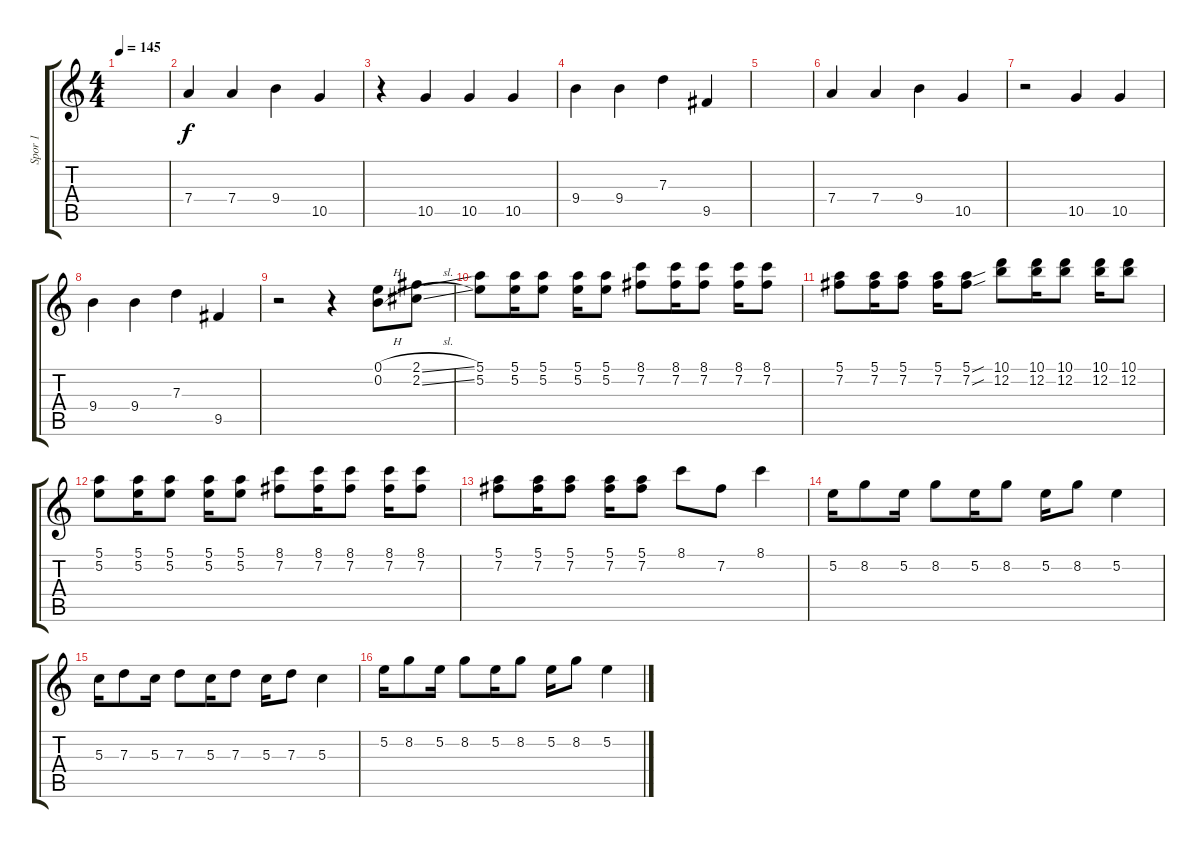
\track ("Spor 1" "Spor 1") {instrument overdrivenguitar}
\staff {score tabs}
\tuning (E4 B3 G3 D3 A2 E2) {hide}
\ts (4 4)
\tempo 145
\clef g2
\ks c
|
7.4.4 7.4.4 9.4.4 10.5.4 |
r.4 10.5.4 10.5.4 10.5.4 |
9.4.4 9.4.4 7.3.4 9.5.4 |
|
7.4.4 7.4.4 9.4.4 10.5.4 |
r.2 10.5.4 10.5.4 |
9.4.4 9.4.4 7.3.4 9.5.4 |
r.2 r.4 (0.1{h} 0.2{h}).8 (2.1{sl} 2.2{sl}).8 |
(5.1 5.2).8 (5.1 5.2).16 (5.1 5.2).8 (5.1 5.2).16 (5.1 5.2).8 (8.1 7.2).8 (8.1 7.2).16 (8.1 7.2).8 (8.1 7.2).16 (8.1 7.2).8 |
(5.1 7.2).8 (5.1 7.2).16 (5.1 7.2).8 (5.1 7.2).16 (5.1{sou} 7.2{sou}).8 (10.1 12.2).8 (10.1 12.2).16 (10.1 12.2).8 (10.1 12.2).16 (10.1 12.2).8 |
(5.1 5.2).8 (5.1 5.2).16 (5.1 5.2).8 (5.1 5.2).16 (5.1 5.2).8 (8.1 7.2).8 (8.1 7.2).16 (8.1 7.2).8 (8.1 7.2).16 (8.1 7.2).8 |
(5.1 7.2).8 (5.1 7.2).16 (5.1 7.2).8 (5.1 7.2).16 (5.1 7.2).8 8.1.8 7.2.8 8.1.4 |
5.2.16 8.2.8 5.2.16 8.2.8 5.2.16 8.2.8 5.2.16 8.2.8 5.2.4 |
5.3.16 7.3.8 5.3.16 7.3.8 5.3.16 7.3.8 5.3.16 7.3.8 5.3.4 |
5.2.16 8.2.8 5.2.16 8.2.8 5.2.16 8.2.8 5.2.16 8.2.8 5.2.4
